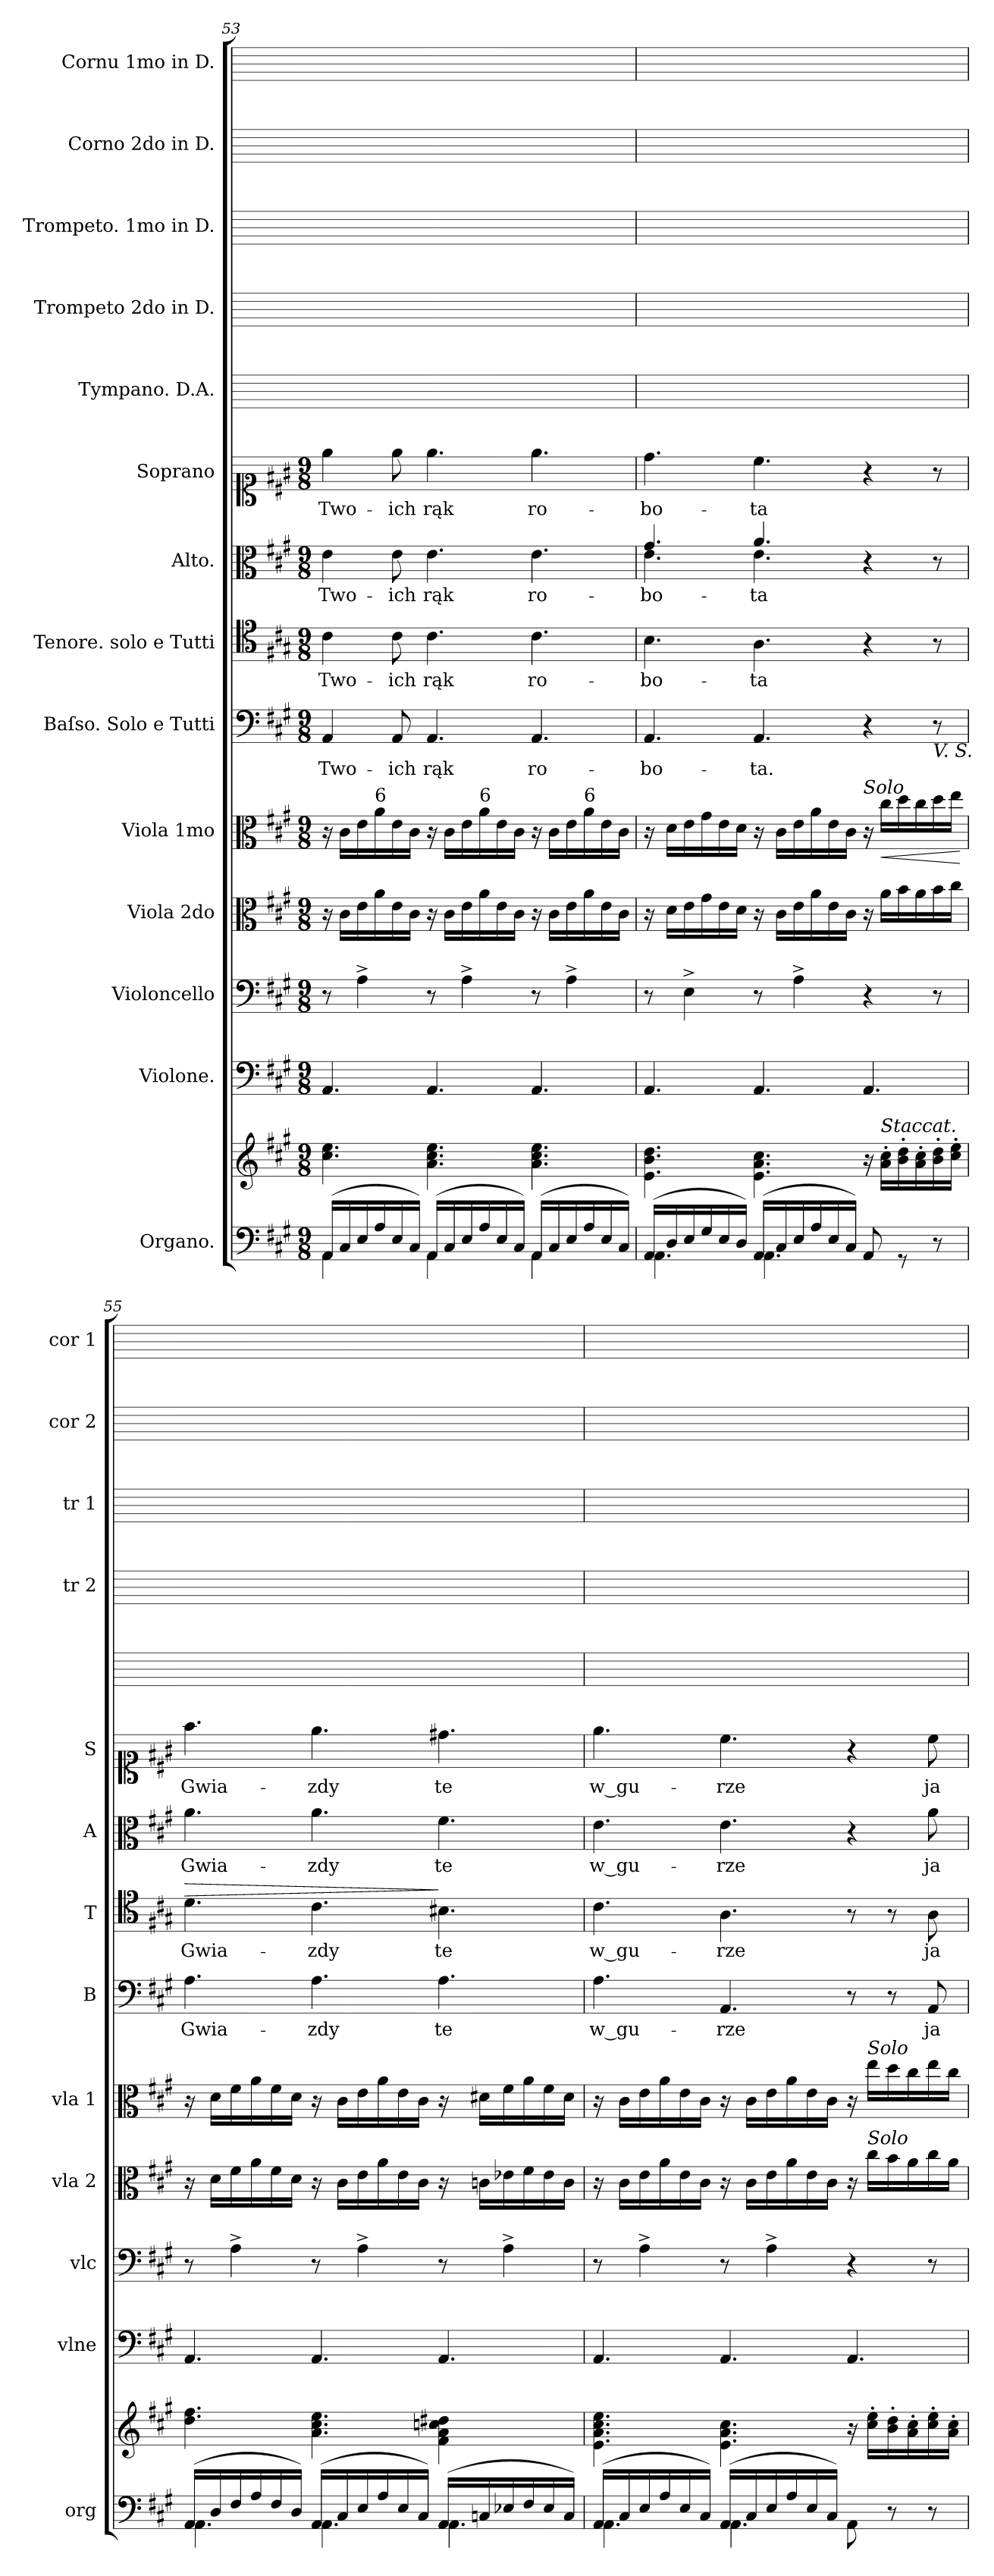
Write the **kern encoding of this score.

**kern	**kern	**kern	**kern	**kern	**kern	**dynam	**kern	**text	**kern	**text	**dynam	**kern	**text	**kern	**text	**kern	**kern	**kern	**kern	**kern
*part14	*part14	*part13	*part12	*part11	*part10	*part10	*part9	*part9	*part8	*part8	*part8	*part7	*part7	*part6	*part6	*part5	*part4	*part3	*part2	*part1
*staff15	*staff14	*staff13	*staff12	*staff11	*staff10	*staff10	*staff9	*staff9	*staff8	*staff8	*staff8	*staff7	*staff7	*staff6	*staff6	*staff5	*staff4	*staff3	*staff2	*staff1
*I"Organo.	*	*I"Violone.	*I"Violoncello	*I"Viola 2do	*I"Viola 1mo	*	*I"Baſso. Solo e Tutti	*	*I"Tenore. solo e Tutti	*	*	*I"Alto.	*	*I"Soprano	*	*I"Tympano. D.A.	*I"Trompeto 2do in D.	*I"Trompeto. 1mo in D.	*I"Corno 2do in D.	*I"Cornu 1mo in D.
*I'org	*	*I'vlne	*I'vlc	*I'vla 2	*I'vla 1	*	*I'B	*	*I'T	*	*	*I'A	*	*I'S	*	*	*I'tr 2	*I'tr 1	*I'cor 2	*I'cor 1
*clefF4	*clefG2	*clefF4	*clefF4	*clefC3	*clefC3	*	*clefF4	*	*clefC4	*	*	*clefC3	*	*clefC1	*	*	*	*	*	*
*k[f#c#g#]	*k[f#c#g#]	*k[f#c#g#]	*k[f#c#g#]	*k[f#c#g#]	*k[f#c#g#]	*	*k[f#c#g#]	*	*k[f#c#g#]	*	*	*k[f#c#g#]	*	*k[f#c#g#]	*	*	*	*	*	*
*A:	*A:	*A:	*A:	*A:	*A:	*	*A:	*	*A:	*	*	*A:	*	*A:	*	*	*	*	*	*
*M9/8	*M9/8	*M9/8	*M9/8	*M9/8	*M9/8	*	*M9/8	*	*M9/8	*	*	*M9/8	*	*M9/8	*	*	*	*	*	*
=53	=53	=53	=53	=53	=53	=53	=53	=53	=53	=53	=53	=53	=53	=53	=53	=53	=53	=53	=53	=53
*^	*	*	*	*	*	*	*	*	*	*	*	*	*	*	*	*	*	*	*	*
!	!LO:N:vis=4	!	!	!	!	!	!	!	!	!	!	!	!	!	!	!	!	!	!	!	!
(<16AA/LL	4.AA\	4.cc#\ 4.ee\	4.AA/	8r	16r	16r	.	4AA/	Two-	4c#\	Two-	.	4e\	Two-	4ee\	Two-	8%9ryy	8%9ryy	8%9ryy	8%9ryy	8%9ryy
16C#/	.	.	.	.	16c#\LL	16c#\LL	.	.	.	.	.	.	.	.	.	.	.	.	.	.	.
16E/	.	.	.	4A^\	16e\	16e\	.	.	.	.	.	.	.	.	.	.	.	.	.	.	.
!	!	!	!	!	!	!LO:TX:a:t=6	!	!	!	!	!	!	!	!	!	!	!	!	!	!	!
16A/	.	.	.	.	16a\	16a\	.	.	.	.	.	.	.	.	.	.	.	.	.	.	.
16E/	.	.	.	.	16e\	16e\	.	8AA/	-ich	8c#\	-ich	.	8e\	-ich	8ee\	-ich	.	.	.	.	.
16C#/JJ)	.	.	.	.	16c#\JJ	16c#\JJ	.	.	.	.	.	.	.	.	.	.	.	.	.	.	.
!	!LO:N:vis=4	!	!	!	!	!	!	!	!	!	!	!	!	!	!	!	!	!	!	!	!
(<16AA/LL	4.AA\	4.a\ 4.cc#\ 4.ee\	4.AA/	8r	16r	16r	.	4.AA/	rąk	4.c#\	rąk	.	4.e\	rąk	4.ee\	rąk	.	.	.	.	.
16C#/	.	.	.	.	16c#\LL	16c#\LL	.	.	.	.	.	.	.	.	.	.	.	.	.	.	.
16E/	.	.	.	4A^\	16e\	16e\	.	.	.	.	.	.	.	.	.	.	.	.	.	.	.
!	!	!	!	!	!	!LO:TX:a:t=6	!	!	!	!	!	!	!	!	!	!	!	!	!	!	!
16A/	.	.	.	.	16a\	16a\	.	.	.	.	.	.	.	.	.	.	.	.	.	.	.
16E/	.	.	.	.	16e\	16e\	.	.	.	.	.	.	.	.	.	.	.	.	.	.	.
16C#/JJ)	.	.	.	.	16c#\JJ	16c#\JJ	.	.	.	.	.	.	.	.	.	.	.	.	.	.	.
!	!LO:N:vis=4	!	!	!	!	!	!	!	!	!	!	!	!	!	!	!	!	!	!	!	!
(<16AA/LL	4.AA\	4.a\ 4.cc#\ 4.ee\	4.AA/	8r	16r	16r	.	4.AA/	ro-	4.c#\	ro-	.	4.e\	ro-	4.ee\	ro-	.	.	.	.	.
16C#/	.	.	.	.	16c#\LL	16c#\LL	.	.	.	.	.	.	.	.	.	.	.	.	.	.	.
16E/	.	.	.	4A^\	16e\	16e\	.	.	.	.	.	.	.	.	.	.	.	.	.	.	.
!	!	!	!	!	!	!LO:TX:a:t=6	!	!	!	!	!	!	!	!	!	!	!	!	!	!	!
16A/	.	.	.	.	16a\	16a\	.	.	.	.	.	.	.	.	.	.	.	.	.	.	.
16E/	.	.	.	.	16e\	16e\	.	.	.	.	.	.	.	.	.	.	.	.	.	.	.
16C#/JJ)	.	.	.	.	16c#\JJ	16c#\JJ	.	.	.	.	.	.	.	.	.	.	.	.	.	.	.
=54	=54	=54	=54	=54	=54	=54	=54	=54	=54	=54	=54	=54	=54	=54	=54	=54	=54	=54	=54	=54	=54
*	*	*	*	*	*	*	*	*	*	*	*	*	*^	*	*	*	*	*	*	*	*
(<16AA/LL	4.AA\	4.e\ 4.b\ 4.dd\	4.AA/	8r	16r	16r	.	4.AA/	-bo-	4.B\	-bo-	.	4.g#/	4.e\	-bo-	4.dd\	-bo-	8%9ryy	8%9ryy	8%9ryy	8%9ryy	8%9ryy
16D/	.	.	.	.	16d\LL	16d\LL	.	.	.	.	.	.	.	.	.	.	.	.	.	.	.	.
16E/	.	.	.	4E^\	16e\	16e\	.	.	.	.	.	.	.	.	.	.	.	.	.	.	.	.
16G#/	.	.	.	.	16g#\	16g#\	.	.	.	.	.	.	.	.	.	.	.	.	.	.	.	.
16E/	.	.	.	.	16e\	16e\	.	.	.	.	.	.	.	.	.	.	.	.	.	.	.	.
16D/JJ)	.	.	.	.	16d\JJ	16d\JJ	.	.	.	.	.	.	.	.	.	.	.	.	.	.	.	.
(<16AA/LL	4.AA\	4.e\ 4.a\ 4.cc#\	4.AA/	8r	16r	16r	.	4.AA/	-ta.	4.A\	-ta	.	4.a/	4.e\	-ta	4.cc#\	-ta	.	.	.	.	.
16C#/	.	.	.	.	16c#\LL	16c#\LL	.	.	.	.	.	.	.	.	.	.	.	.	.	.	.	.
16E/	.	.	.	4A^\	16e\	16e\	.	.	.	.	.	.	.	.	.	.	.	.	.	.	.	.
16A/	.	.	.	.	16a\	16a\	.	.	.	.	.	.	.	.	.	.	.	.	.	.	.	.
16E/	.	.	.	.	16e\	16e\	.	.	.	.	.	.	.	.	.	.	.	.	.	.	.	.
16C#/JJ)	.	.	.	.	16c#\JJ	16c#\JJ	.	.	.	.	.	.	.	.	.	.	.	.	.	.	.	.
!	!	!	!	!	!	!LO:TX:a:i:t=Solo	!	!	!	!	!	!	!	!	!	!	!	!	!	!	!	!
8AA/	4ryy	16r	4.AA/	4r	16r	16r	.	4r	.	4r	.	.	4r	4rFyy	.	4r	.	.	.	.	.	.
!	!	!LO:TX:a:i:t=Staccat.	!	!	!	!	!	!	!	!	!	!	!	!	!	!	!	!	!	!	!	!
!	!	!	!	!	!	!	!LO:HP:b	!	!	!	!	!	!	!	!	!	!	!	!	!	!	!
.	.	16a'\ 16cc#'\LL	.	.	16a\LL	16cc#\LL	<	.	.	.	.	.	.	.	.	.	.	.	.	.	.	.
8rGG	.	16b'\ 16dd'\	.	.	16b\	16dd\	.	.	.	.	.	.	.	.	.	.	.	.	.	.	.	.
.	.	16a'\ 16cc#'\	.	.	16a\	16cc#\	.	.	.	.	.	.	.	.	.	.	.	.	.	.	.	.
!	!	!	!	!	!	!	!	!LO:TX:b:i:t=V. S.	!	!	!	!	!	!	!	!	!	!	!	!	!	!
8r	8ryy	16b'\ 16dd'\	.	8r	16b\	16dd\	.	8r	.	8r	.	.	8r	8rFyy	.	8r	.	.	.	.	.	.
.	.	16cc#'\ 16ee'\JJ	.	.	16cc#\JJ	16ee\JJ	.	.	.	.	.	.	.	.	.	.	.	.	.	.	.	.
*v	*v	*	*	*	*	*	*	*	*	*	*	*	*v	*v	*	*	*	*	*	*	*	*
.	.	.	.	.	.	[	.	.	.	.	.	.	.	.	.	.	.	.	.	.
=55	=55	=55	=55	=55	=55	=55	=55	=55	=55	=55	=55	=55	=55	=55	=55	=55	=55	=55	=55	=55
*^	*	*	*	*	*	*	*	*	*	*	*	*	*	*	*	*	*	*	*	*
!	!	!	!	!	!	!	!	!	!	!	!	!LO:HP:a	!	!	!	!	!	!	!	!	!
(<16AA/LL	4.AA\	4.dd\ 4.ff#\	4.AA/	8r	16r	16r	.	4.A\	Gwia-	4.d\	Gwia-	>	4.a\	Gwia-	4.ff#\	Gwia-	8%9ryy	8%9ryy	8%9ryy	8%9ryy	8%9ryy
16D/	.	.	.	.	16d\LL	16d\LL	.	.	.	.	.	.	.	.	.	.	.	.	.	.	.
16F#/	.	.	.	4A^\	16f#\	16f#\	.	.	.	.	.	.	.	.	.	.	.	.	.	.	.
16A/	.	.	.	.	16a\	16a\	.	.	.	.	.	.	.	.	.	.	.	.	.	.	.
16F#/	.	.	.	.	16f#\	16f#\	.	.	.	.	.	.	.	.	.	.	.	.	.	.	.
16D/JJ)	.	.	.	.	16d\JJ	16d\JJ	.	.	.	.	.	.	.	.	.	.	.	.	.	.	.
(<16AA/LL	4.AA\	4.a\ 4.cc#\ 4.ee\	4.AA/	8r	16r	16r	.	4.A\	-zdy	4.c#\	-zdy	.	4.a\	-zdy	4.ee\	-zdy	.	.	.	.	.
16C#/	.	.	.	.	16c#\LL	16c#\LL	.	.	.	.	.	.	.	.	.	.	.	.	.	.	.
16E/	.	.	.	4A^\	16e\	16e\	.	.	.	.	.	.	.	.	.	.	.	.	.	.	.
16A/	.	.	.	.	16a\	16a\	.	.	.	.	.	.	.	.	.	.	.	.	.	.	.
16E/	.	.	.	.	16e\	16e\	.	.	.	.	.	.	.	.	.	.	.	.	.	.	.
16C#/JJ)	.	.	.	.	16c#\JJ	16c#\JJ	.	.	.	.	.	.	.	.	.	.	.	.	.	.	.
!	!	!LO:N:vis=4	!	!	!	!	!	!	!	!	!	!	!	!	!	!	!	!	!	!	!
(<16AA/LL	4.AA\	4.f#\ 4.a\ 4.ccn\ 4.dd#X\	4.AA/	8r	16r	16r	.	4.A\	te	4.B#X\	te	]	4.f#\	te	4.dd#X\	te	.	.	.	.	.
16Cn/	.	.	.	.	16cn\LL	16d#X\LL	.	.	.	.	.	.	.	.	.	.	.	.	.	.	.
16E-X/	.	.	.	4A^\	16e-X\	16f#\	.	.	.	.	.	.	.	.	.	.	.	.	.	.	.
16F#/	.	.	.	.	16f#\	16a\	.	.	.	.	.	.	.	.	.	.	.	.	.	.	.
16E-/	.	.	.	.	16e-\	16f#\	.	.	.	.	.	.	.	.	.	.	.	.	.	.	.
16C/JJ)	.	.	.	.	16c\JJ	16d#\JJ	.	.	.	.	.	.	.	.	.	.	.	.	.	.	.
=56	=56	=56	=56	=56	=56	=56	=56	=56	=56	=56	=56	=56	=56	=56	=56	=56	=56	=56	=56	=56	=56
(<16AA/LL	4.AA\	4.e\ 4.a\ 4.cc#\ 4.ee\	4.AA/	8r	16r	16r	.	4.A\	w_gu-	4.c#\	w_gu-	.	4.e\	w_gu-	4.ee\	w_gu-	8%9ryy	8%9ryy	8%9ryy	8%9ryy	8%9ryy
16C#/	.	.	.	.	16c#\LL	16c#\LL	.	.	.	.	.	.	.	.	.	.	.	.	.	.	.
16E/	.	.	.	4A^\	16e\	16e\	.	.	.	.	.	.	.	.	.	.	.	.	.	.	.
16A/	.	.	.	.	16a\	16a\	.	.	.	.	.	.	.	.	.	.	.	.	.	.	.
16E/	.	.	.	.	16e\	16e\	.	.	.	.	.	.	.	.	.	.	.	.	.	.	.
16C#/JJ)	.	.	.	.	16c#\JJ	16c#\JJ	.	.	.	.	.	.	.	.	.	.	.	.	.	.	.
(<16AA/LL	4.AA\	4.e\ 4.a\ 4.cc#\	4.AA/	8r	16r	16r	.	4.AA/	-rze	4.A\	-rze	.	4.e\	-rze	4.cc#\	-rze	.	.	.	.	.
16C#/	.	.	.	.	16c#\LL	16c#\LL	.	.	.	.	.	.	.	.	.	.	.	.	.	.	.
16E/	.	.	.	4A^\	16e\	16e\	.	.	.	.	.	.	.	.	.	.	.	.	.	.	.
16A/	.	.	.	.	16a\	16a\	.	.	.	.	.	.	.	.	.	.	.	.	.	.	.
16E/	.	.	.	.	16e\	16e\	.	.	.	.	.	.	.	.	.	.	.	.	.	.	.
16C#/JJ)	.	.	.	.	16c#\JJ	16c#\JJ	.	.	.	.	.	.	.	.	.	.	.	.	.	.	.
8AA\	4ryy	16r	4.AA/	4r	16r	16r	.	8r	.	8r	.	.	4r	.	4r	.	.	.	.	.	.
!	!	!	!	!	!	!LO:TX:a:i:t=Solo	!	!	!	!	!	!	!	!	!	!	!	!	!	!	!
!	!	!	!	!	!LO:TX:a:i:t=Solo	!	!	!	!	!	!	!	!	!	!	!	!	!	!	!	!
.	.	16cc#'\ 16ee'\LL	.	.	16cc#\LL	16ee\LL	.	.	.	.	.	.	.	.	.	.	.	.	.	.	.
8r	.	16b'\ 16dd'\	.	.	16b\	16dd\	.	8r	.	8r	.	.	.	.	.	.	.	.	.	.	.
.	.	16a'\ 16cc#'\	.	.	16a\	16cc#\	.	.	.	.	.	.	.	.	.	.	.	.	.	.	.
8r	8ryy	16cc#'\ 16ee'\	.	8r	16cc#\	16ee\	.	8AA/	ja-	8A\	ja-	.	8a\	ja-	8cc#\	ja-	.	.	.	.	.
.	.	16a'\ 16cc#'\JJ	.	.	16a\JJ	16cc#\JJ	.	.	.	.	.	.	.	.	.	.	.	.	.	.	.
*v	*v	*	*	*	*	*	*	*	*	*	*	*	*	*	*	*	*	*	*	*	*
=	=	=	=	=	=	=	=	=	=	=	=	=	=	=	=	=	=	=	=	=
*-	*-	*-	*-	*-	*-	*-	*-	*-	*-	*-	*-	*-	*-	*-	*-	*-	*-	*-	*-	*-
